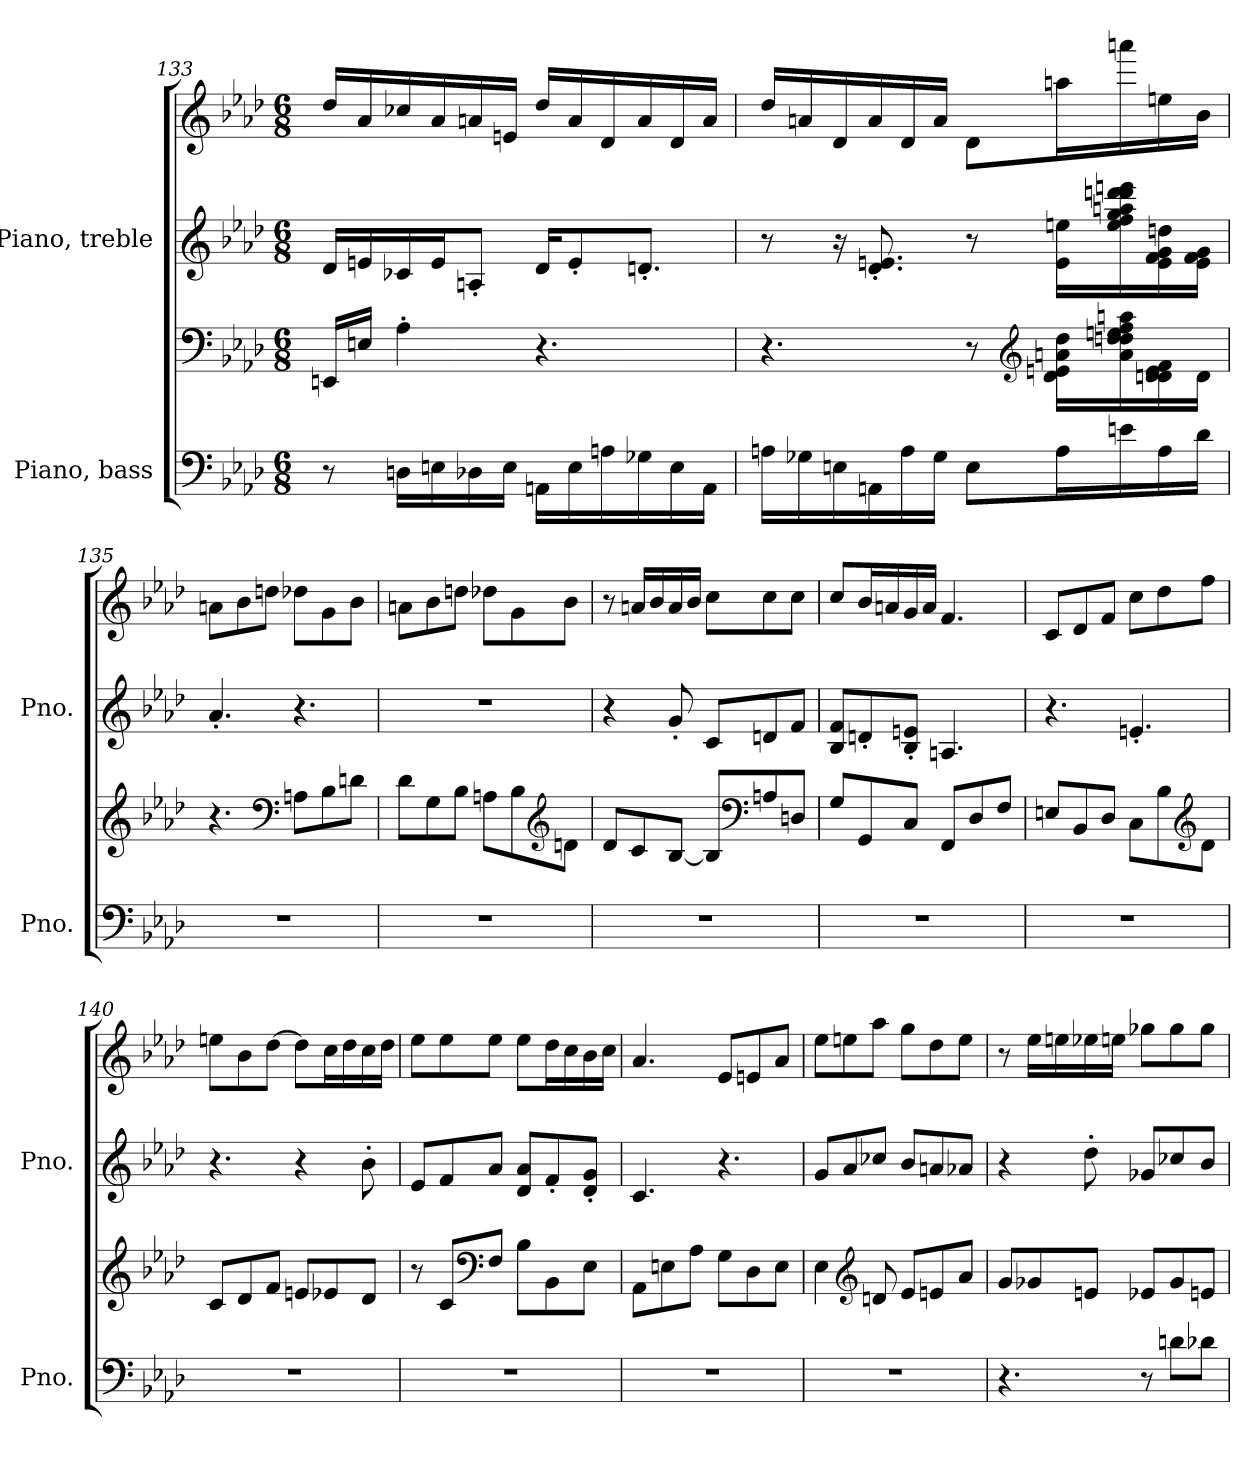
**kern	**kern	**kern	**kern
*part2	*part2	*part1	*part1
*staff4	*staff3	*staff2	*staff1
*I"Piano, bass	*	*I"Piano, treble	*
*I'Pno.	*	*I'Pno.	*
*clefF4	*clefF4	*clefG2	*clefG2
*k[b-e-a-d-]	*k[b-e-a-d-]	*k[b-e-a-d-]	*k[b-e-a-d-]
*M6/8	*M6/8	*M6/8	*M6/8
=133	=133	=133	=133
8r	16EEn/LL	16d-/LL	16dd-/LL
.	16En/JJ	16en/	16a-/
16Dn\LL	4A-'\	16c-X/	16cc-X/
16En\	.	16e/J	16a-/
16D-X\	.	8An'/J	16an/
16E\JJ	.	.	16en/JJ
16AAn\LL	4.r	16d-/KL	16dd-/LL
16E\	.	8e'/	16a/
16An\	.	.	16d-/
16G-X\	.	8.dn'/J	16a/
16E\	.	.	16d-/
16AA\JJ	.	.	16a/JJ
!!LO:PB:g=z
=134	=134	=134	=134
16An\LL	4.r	8r	16dd-/LL
16G-X\	.	.	16an/
16En\	.	16r	16d-/
16AAn\	.	8.d-/' 8.en/'	16a/
16A\	.	.	16d-/
16G-\JJ	.	.	16a/JJ
8E\L	8r	8r	8d-\L
*	*clefG2	*	*
16A\L	16d-\ 16en\ 16an\ 16dd-\LL	16e\ 16een\LL	16aan\L
16en\	16a\ 16dd-\ 16ddn\ 16een\ 16ff\ 16aan\	16ee\ 16ff\ 16gg\ 16aan\ 16ddd-\ 16dddn\ 16eeen\	16aaan\
16A\	16d-\ 16dn\ 16e\ 16f\	16e\ 16f\ 16g\ 16ddn\	16een\
16d-\JJ	16d\JJ	16e\ 16f\ 16g\JJ	16b-\JJ
=135	=135	=135	=135
2.r	4.r	4.a-'/	8an\L
.	.	.	8b-\
.	.	.	8ddn\J
*	*clefF4	*	*
.	8An\L	4.r	8dd-X\L
.	8B-\	.	8g\
.	8dn\J	.	8b-\J
=136	=136	=136	=136
2.r	8d-\L	2.r	8an\L
.	8G\	.	8b-\
.	8B-\J	.	8ddn\J
.	8An\L	.	8dd-X\L
.	8B-\	.	8g\
*	*clefG2	*	*
.	8dn\J	.	8b-\J
!!LO:LB:g=z
=137	=137	=137	=137
2.r	8d-/L	4r	8r
.	8c/	.	16an/LL
.	.	.	16b-/
.	[8B-/J	8g'/	16a/
.	.	.	16b-/JJ
.	8B-/L]	8c/L	8cc\L
*	*clefF4	*	*
.	8An/	8dn/	8cc\
.	8Dn/J	8f/J	8cc\J
=138	=138	=138	=138
2.r	8G/L	8B-/ 8f/L	8cc/L
.	8GG/	8dn'/	16b-/L
.	.	.	16an/
.	8C/J	8B-/' 8en/'J	16g/
.	.	.	16a/JJ
.	8FF/L	4.An/	4.f/
.	8D-/	.	.
.	8F/J	.	.
=139	=139	=139	=139
2.r	8En/L	4.r	8c/L
.	8BB-/	.	8d-/
.	8D-/J	.	8f/J
.	8C\L	4.en'/	8cc\L
.	8B-\	.	8dd-\
*	*clefG2	*	*
.	8d-\J	.	8ff\J
=140	=140	=140	=140
2.r	8c/L	4.r	8een\L
.	8d-/	.	8b-\
.	8f/J	.	[8dd-\J
.	8en/L	4r	8dd-\L]
.	8e-X/	.	16cc\L
.	.	.	16dd-\
.	8d-/J	8b-'\	16cc\
.	.	.	16dd-\JJ
!!LO:LB:g=z
=141	=141	=141	=141
2.r	8r	8e-/L	8ee-\L
.	8c/L	8f/	8ee-\
*	*clefF4	*	*
.	8F/J	8a-/J	8ee-\J
.	8B-\L	8d-/ 8a-/L	8ee-\L
.	8BB-\	8f'/	16dd-\L
.	.	.	16cc\
.	8E-\J	8d-/' 8g/'J	16b-\
.	.	.	16cc\JJ
=142	=142	=142	=142
2.r	8AA-\L	4.c/	4.a-/
.	8En\	.	.
.	8A-\J	.	.
.	8G\L	4.r	8e-/L
.	8D-\	.	8en/
.	8E\J	.	8a-/J
=143	=143	=143	=143
2.r	4E-\	8g/L	8ee-\L
.	.	8a-/	8een\
*	*clefG2	*	*
.	8dn/	8cc-X/J	8aa-\J
.	8e-/L	8b-/L	8gg\L
.	8en/	8an/	8dd-\
.	8a-/J	8a-X/J	8ee\J
!!LO:PB:g=z
=144	=144	=144	=144
4.r	8g/L	4r	8r
.	8g-X/	.	16ee-\LL
.	.	.	16een\
.	8en/J	8dd-'\	16ee-X\
.	.	.	16een\JJ
8r	8e-X/L	8g-X/L	8gg-X\L
8dn\L	8g-/	8cc-X/	8gg-\
8d-X\J	8en/J	8b-/J	8gg-\J
=	=	=	=
*-	*-	*-	*-
